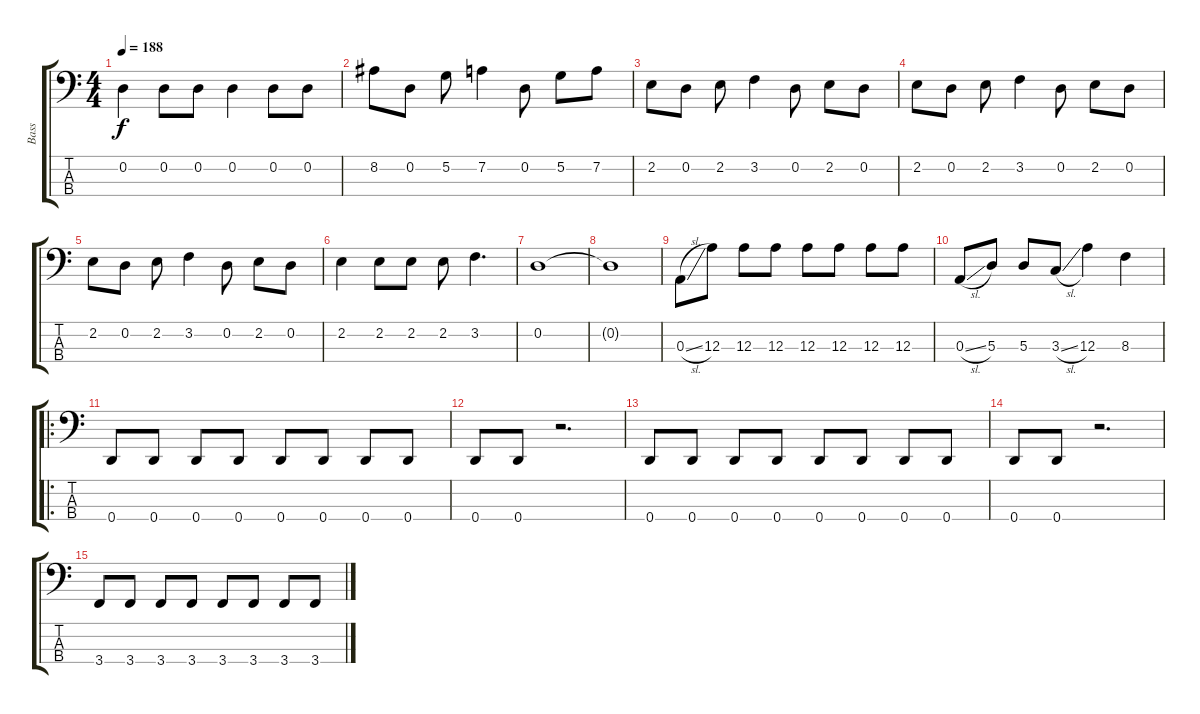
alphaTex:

\track ("Bass" "Bass") {instrument electricbassfinger}
\staff {score tabs}
\tuning (G2 D2 A1 D1) {hide}
\ts (4 4)
\tempo 188
\clef f4
\ks c
0.2.4{dy f} 0.2.8 0.2.8 0.2.4 0.2.8 0.2.8 |
8.2.8 0.2.8 5.2.8 7.2.4 0.2.8 5.2.8 7.2.8 |
2.2.8 0.2.8 2.2.8 3.2.4 0.2.8 2.2.8 0.2.8 |
2.2.8 0.2.8 2.2.8 3.2.4 0.2.8 2.2.8 0.2.8 |
2.2.8 0.2.8 2.2.8 3.2.4 0.2.8 2.2.8 0.2.8 |
2.2.4 2.2.8 2.2.8 2.2.8 3.2.4{d} |
0.2.1 |
0.2{t}.1 |
0.3{sl}.8 12.3.8 12.3.8 12.3.8 12.3.8 12.3.8 12.3.8 12.3.8 |
0.3{sl}.8 5.3.8 5.3.8 3.3{sl}.8 12.3.4 8.3.4 |
\ro
0.4.8 0.4.8 0.4.8 0.4.8 0.4.8 0.4.8 0.4.8 0.4.8 |
0.4.8 0.4.8 r.2{d} |
0.4.8 0.4.8 0.4.8 0.4.8 0.4.8 0.4.8 0.4.8 0.4.8 |
0.4.8 0.4.8 r.2{d} |
3.4.8 3.4.8 3.4.8 3.4.8 3.4.8 3.4.8 3.4.8 3.4.8
